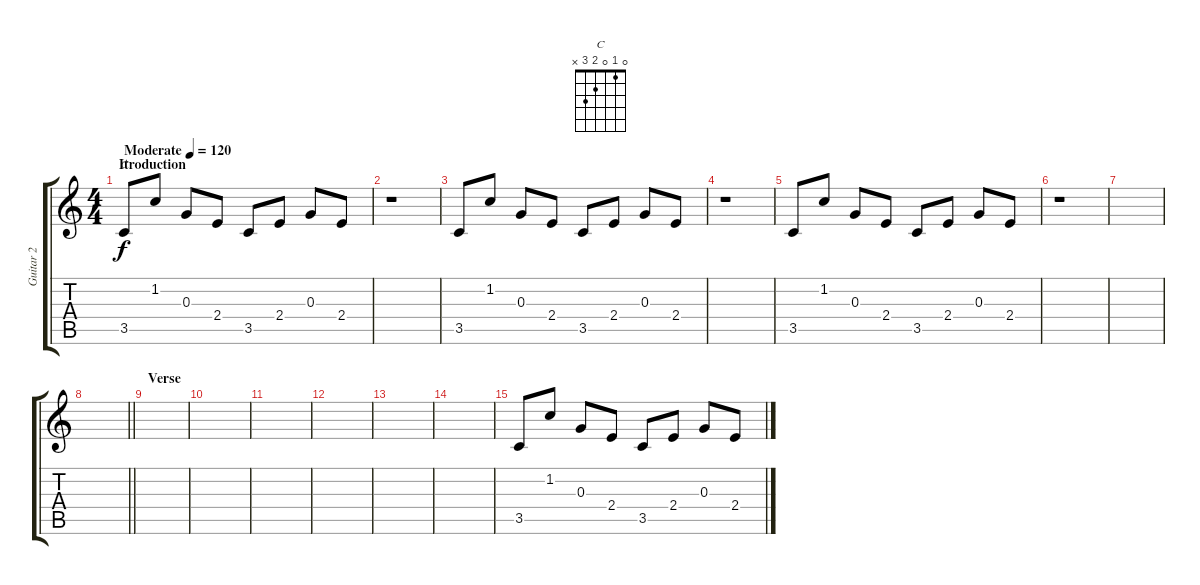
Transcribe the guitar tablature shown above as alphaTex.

\track ("Guitar 2" "Guitar 2") {instrument overdrivenguitar}
\staff {score tabs}
\tuning (E4 B3 G3 D3 A2 E2) {hide}
\chord ("C" 0 1 0 2 3 x)
\ts (4 4)
\section ("" "Itroduction")
\tempo (120 "Moderate")
\clef g2
\ks c
3.5.8{ch "C" dy f instrument overdrivenguitar} 1.2.8 0.3.8 2.4.8 3.5.8 2.4.8 0.3.8 2.4.8 |
r.1 |
3.5.8 1.2.8 0.3.8 2.4.8 3.5.8 2.4.8 0.3.8 2.4.8 |
r.1 |
3.5.8 1.2.8 0.3.8 2.4.8 3.5.8 2.4.8 0.3.8 2.4.8 |
r.1 |
|
\barLineRight lightlight
|
\section ("" "Verse")
|
|
|
|
|
|
3.5.8 1.2.8 0.3.8 2.4.8 3.5.8 2.4.8 0.3.8 2.4.8
